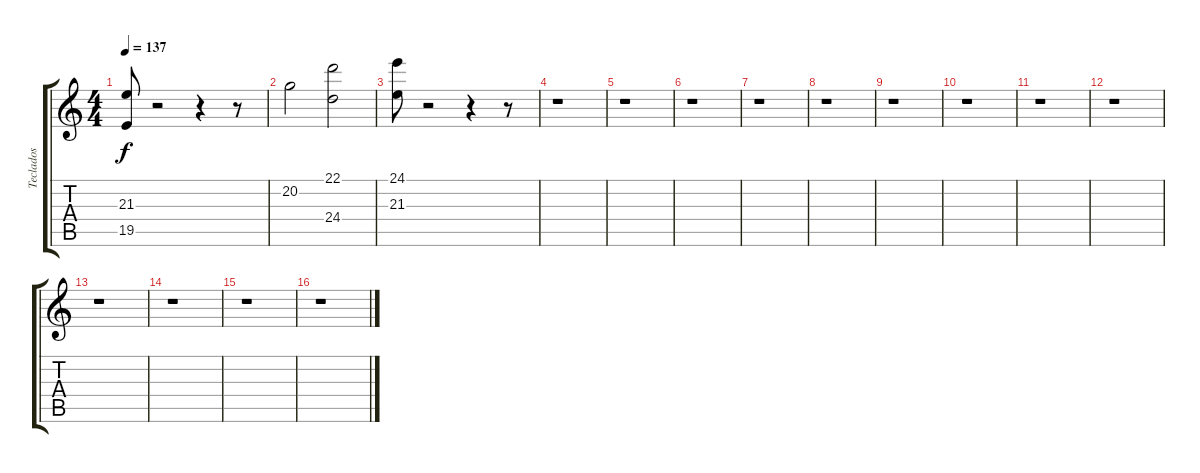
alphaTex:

\track ("Teclados" "Teclados") {instrument synthstrings1}
\staff {score tabs}
\tuning (E4 B3 G3 D3 A2 E2) {hide}
\ts (4 4)
\tempo 137
\clef g2
\ks c
(21.3 19.5).8{dy f} r.2 r.4 r.8 |
20.2.2 (22.1 24.4).2 |
(24.1 21.3).8 r.2 r.4 r.8 |
r.1 |
r.1 |
r.1 |
r.1 |
r.1 |
r.1 |
r.1 |
r.1 |
r.1 |
r.1 |
r.1 |
r.1 |
r.1
